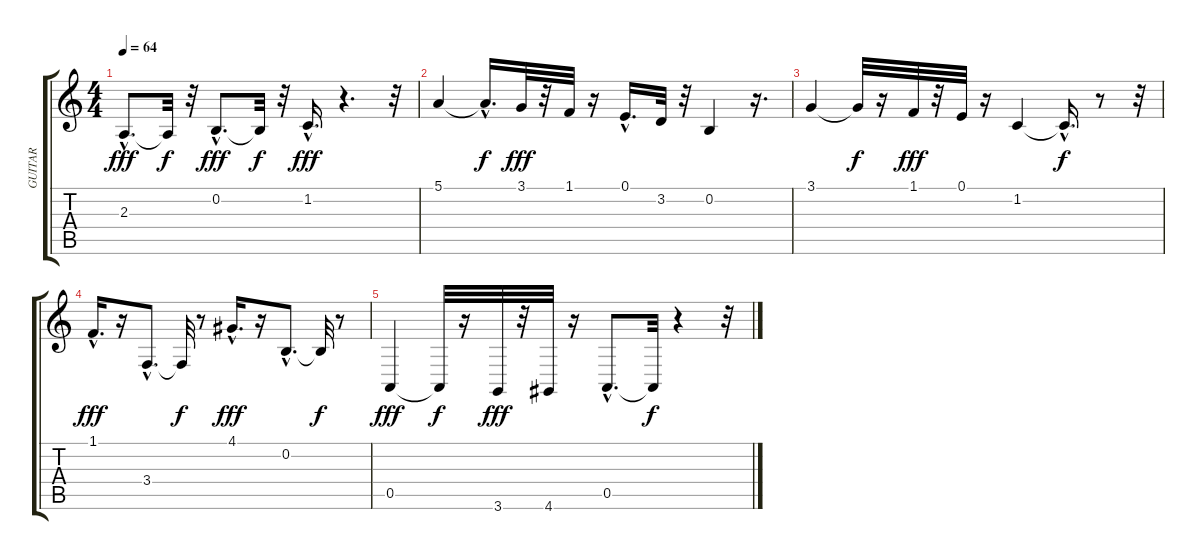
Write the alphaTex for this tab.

\track ("GUITAR" "GUITAR") {instrument fx5brightness}
\staff {score tabs}
\tuning (E4 B3 G3 D3 A2 E2) {hide}
\ts (4 4)
\tempo 64
\clef g2
\ks c
2.3{hac}.8{d dy fff} 2.3{t}.32{dy f} r.32 0.2{hac}.8{d dy fff} 0.2{t}.32{dy f} r.32 1.2{hac}.16{d dy fff} r.4{d} r.32 |
5.1.4 5.1{hac t}.16{d dy f} 3.1.32{dy fff} r.32 1.1.32 r.16 0.1{hac}.16{d} 3.2.32 r.32 0.2.4 r.16{d} |
3.1.4 3.1{t}.32{dy f} r.16 1.1.32{dy fff} r.32 0.1.32 r.16 1.2.4 1.2{hac t}.16{d dy f} r.8 r.32 |
1.1{hac}.16{d dy fff} r.16 3.4{hac}.8{d} 3.4{t}.32{dy f} r.8 4.1{hac}.16{d dy fff} r.16 0.2{hac}.8{d} 0.2{t}.32{dy f} r.8 |
0.5.4{dy fff} 0.5{t}.32{dy f} r.16 3.6.32{dy fff} r.32 4.6.32 r.16 0.5{hac}.8{d} 0.5{t}.32{dy f} r.4 r.32
